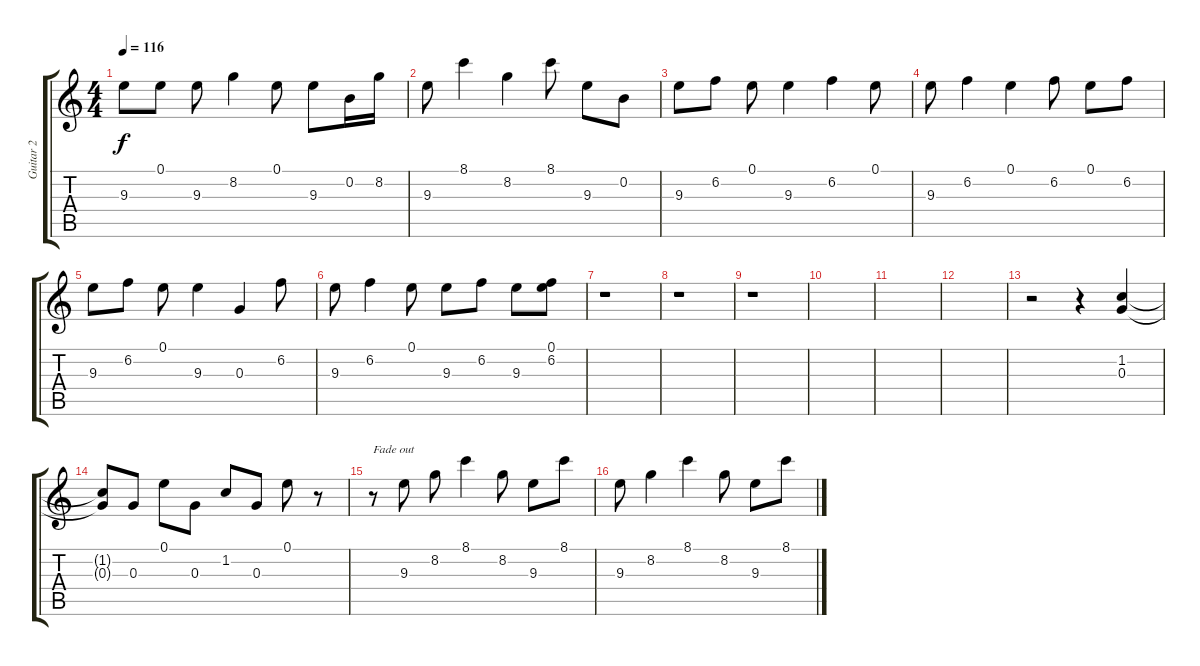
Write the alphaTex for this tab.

\track ("Guitar 2" "Guitar 2") {instrument electricguitarclean}
\staff {score tabs}
\tuning (E4 B3 G3 D3 A2 E2) {hide}
\ts (4 4)
\tempo 116
\clef g2
\ks c
9.3.8{dy f} 0.1.8 9.3.8 8.2.4 0.1.8 9.3.8 0.2.16 8.2.16 |
9.3.8 8.1.4 8.2.4 8.1.8 9.3.8 0.2.8 |
9.3.8 6.2.8 0.1.8 9.3.4 6.2.4 0.1.8 |
9.3.8 6.2.4 0.1.4 6.2.8 0.1.8 6.2.8 |
9.3.8 6.2.8 0.1.8 9.3.4 0.3.4 6.2.8 |
9.3.8 6.2.4 0.1.8 9.3.8 6.2.8 9.3.8 (0.1 6.2).8 |
r.1 |
r.1 |
r.1 |
|
|
|
r.2 r.4 (1.2 0.3).4 |
(1.2{t} 0.3{t}).8 0.3.8 0.1.8 0.3.8 1.2.8 0.3.8 0.1.8 r.8 |
r.8{txt "Fade out"} 9.3.8 8.2.8 8.1.4 8.2.8 9.3.8 8.1.8 |
9.3.8 8.2.4 8.1.4 8.2.8 9.3.8 8.1.8
